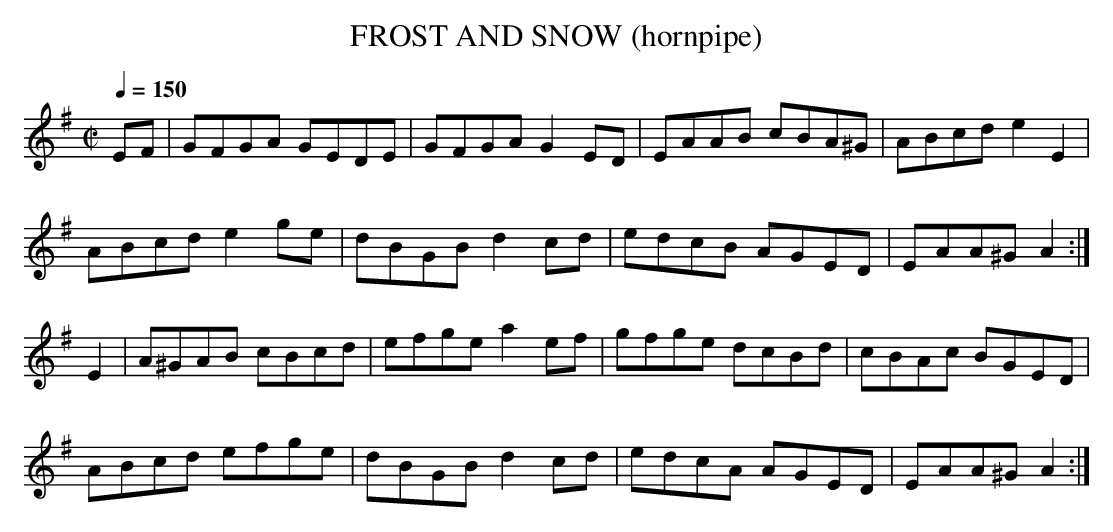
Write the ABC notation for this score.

X:1
T:FROST AND SNOW (hornpipe)
Q:1/4=150
M:C|
L:1/8
K:Ador
EF|GFGA GEDE|GFGA G2ED|EAAB cBA^G|ABcd e2E2|
ABcd e2ge|dBGB d2cd|edcB AGED|EAA^G A2:|
E2|A^GAB cBcd|efge a2ef|gfge dcBd|cBAc BGED|
ABcd efge|dBGB d2cd|edcA AGED|EAA^G A2:|
